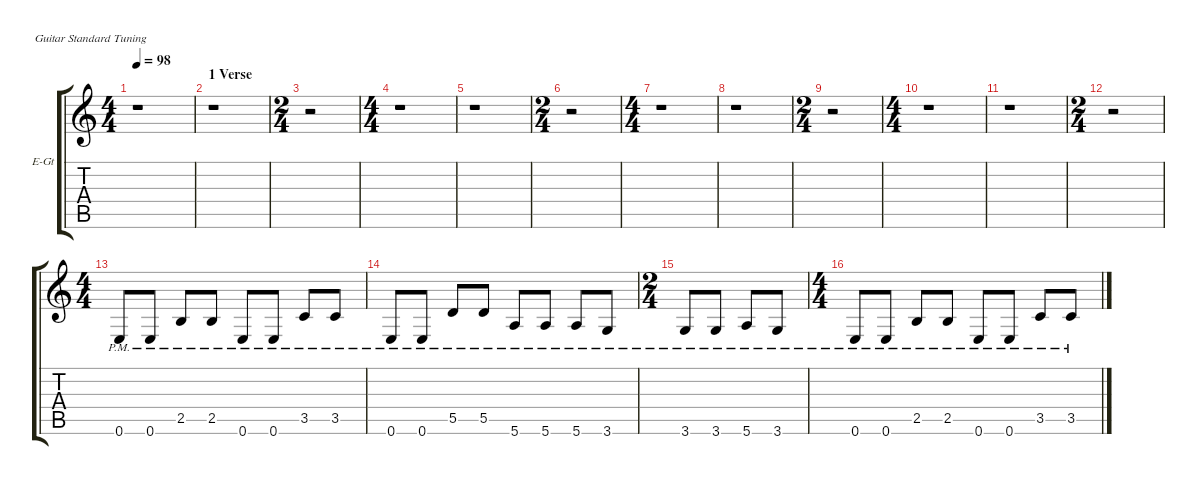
\hideDynamics
\bracketExtendMode groupsimilarinstruments
\firstSystemTrackNameOrientation horizontal
\otherSystemsTrackNameOrientation horizontal
\track ("Kirk Hammet" "E-Gt") {multiBarRest instrument distortionguitar}
\staff {score tabs}
\tuning (E4 B3 G3 D3 A2 E2)
\ts (4 4)
\tempo 98
\clef g2
\ks c
r.1{dy f} |
\section ("" "1 Verse")
r.1 |
\ts (2 4)
r.2 |
\ts (4 4)
r.1 |
r.1 |
\ts (2 4)
r.2 |
\ts (4 4)
r.1 |
r.1 |
\ts (2 4)
r.2 |
\ts (4 4)
r.1 |
r.1 |
\ts (2 4)
r.2 |
\ts (4 4)
0.6{pm}.8 0.6{pm}.8 2.5{pm}.8 2.5{pm}.8 0.6{pm}.8 0.6{pm}.8 3.5{pm}.8 3.5{pm}.8 |
0.6{pm}.8 0.6{pm}.8 5.5{pm}.8 5.5{pm}.8 5.6{pm}.8 5.6{pm}.8 5.6{pm}.8 3.6{pm}.8 |
\ts (2 4)
3.6{pm}.8 3.6{pm}.8 5.6{pm}.8 3.6{pm}.8 |
\ts (4 4)
0.6{pm}.8 0.6{pm}.8 2.5{pm}.8 2.5{pm}.8 0.6{pm}.8 0.6{pm}.8 3.5{pm}.8 3.5{pm}.8
